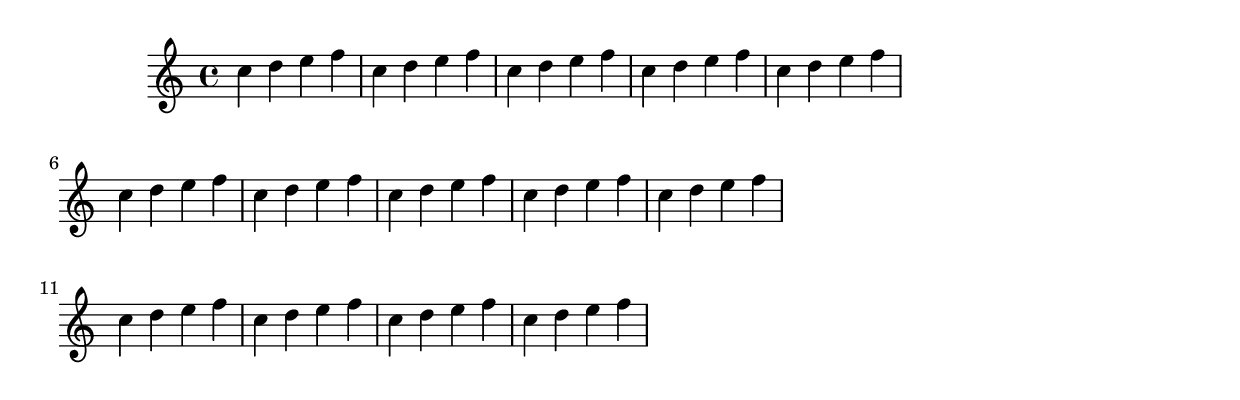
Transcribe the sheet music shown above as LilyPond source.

%% Do not edit this file; it is automatically
%% generated from LSR http://lsr.dsi.unimi.it
%% This file is in the public domain.
\version "2.13.20"

\header {
  lsrtags = "keyboards"

%% Translation of GIT committish: e0aa246e0ed1a86dc41a99ab79bff822d3320aa7
  texidoces = "
Los símbolos específicos de acordeón discanto se escriben mediante
@code{\\markup}.  Se puede trucar la colocación vertical de los
símbolos modificando los argumentos de @code{\\raise}.

"
  doctitlees = "Símbolos de acordeón discanto"


%% Translation of GIT committish: 0a868be38a775ecb1ef935b079000cebbc64de40
  doctitlede = "Symbole für Akkordeon-Diskantregister"
  texidocde = "
Diskantregister für Akkordeon können mit @code{\\markup} dargestellt werden.
Die vertikale Position der einzelnen Elemente werden mit @code{\\raise}
angepasst.
"

  texidoc = "
Accordion discant-specific symbols are added using @code{\\markup}. The
vertical placement of the symbols can be tweaked by changing the
@code{\\raise} arguments.



"
  doctitle = "Accordion-discant symbols"
} % begin verbatim

discant = \markup {
  \musicglyph #"accordion.accDiscant"
}
dot = \markup {
  \musicglyph #"accordion.accDot"
}

\layout { ragged-right = ##t }

% 16 voets register
accBasson = ^\markup {
  \combine
  \discant
  \raise #0.5 \dot
}

% een korig 8 en 16 voets register
accBandon = ^\markup {
  \combine
    \discant
    \combine
      \raise #0.5 \dot
      \raise #1.5 \dot
}

accVCello = ^\markup {
  \combine
    \discant
    \combine
      \raise #0.5 \dot
      \combine
        \raise #1.5 \dot
        \translate #'(1 . 0) \raise #1.5 \dot
}

% 4-8-16 voets register
accHarmon = ^\markup {
  \combine
    \discant
    \combine
      \raise #0.5 \dot
      \combine
        \raise #1.5 \dot
        \raise #2.5 \dot
}

accTrombon = ^\markup {
  \combine
    \discant
    \combine
      \raise #0.5 \dot
      \combine
        \raise #1.5 \dot
        \combine
          \translate #'(1 . 0) \raise #1.5 \dot
          \translate #'(-1 . 0) \raise #1.5 \dot
}

% eenkorig 4 en 16 voets register
accOrgan = ^\markup {
  \combine
    \discant
    \combine
      \raise #0.5 \dot
      \raise #2.5 \dot
}

accMaster = ^\markup {
  \combine
    \discant
    \combine
      \raise #0.5 \dot
      \combine
        \raise #1.5 \dot
        \combine
          \translate #'(1 . 0) \raise #1.5 \dot
          \combine
            \translate #'(-1 . 0) \raise #1.5 \dot
            \raise #2.5 \dot
}

accAccord = ^\markup {
  \combine
    \discant
    \combine
      \raise #1.5 \dot
      \combine
        \translate #'(1 . 0) \raise #1.5 \dot
        \combine
          \translate #'(-1 . 0) \raise #1.5 \dot
          \raise #2.5 \dot
}

accMusette = ^\markup {
  \combine
    \discant
    \combine
      \raise #1.5 \dot
      \combine
        \translate #'(1 . 0) \raise #1.5 \dot
        \translate #'(-1 . 0) \raise #1.5 \dot
}

accCeleste = ^\markup {
  \combine
    \discant
    \combine
      \raise #1.5 \dot
      \translate #'(-1 . 0) \raise #1.5 \dot
}

accOboe = ^\markup {
  \combine
    \discant
    \combine
      \raise #1.5 \dot
      \raise #2.5 \dot
}

accClarin = ^\markup {
  \combine
    \discant
    \raise #1.5 \dot
}

accPiccolo = ^\markup {
    \combine
       \discant
       \raise #2.5 \dot
}

accViolin = ^\markup {
  \combine
    \discant
    \combine
      \raise #1.5 \dot
      \combine
        \translate #'(1 . 0) \raise #1.5 \dot
        \raise #2.5 \dot
}

\relative c'' {
  c4 d\accBasson e f
  c4 d\accBandon e f
  c4 d\accVCello e f
  c4 d\accHarmon e f
  c4 d\accTrombon e f
  \break
  c4 d\accOrgan e f
  c4 d\accMaster e f
  c4 d\accAccord e f
  c4 d\accMusette e f
  c4 d\accCeleste e f
  \break
  c4 d\accOboe e f
  c4 d\accClarin e f
  c4 d\accPiccolo e f
  c4 d\accViolin e f
}

